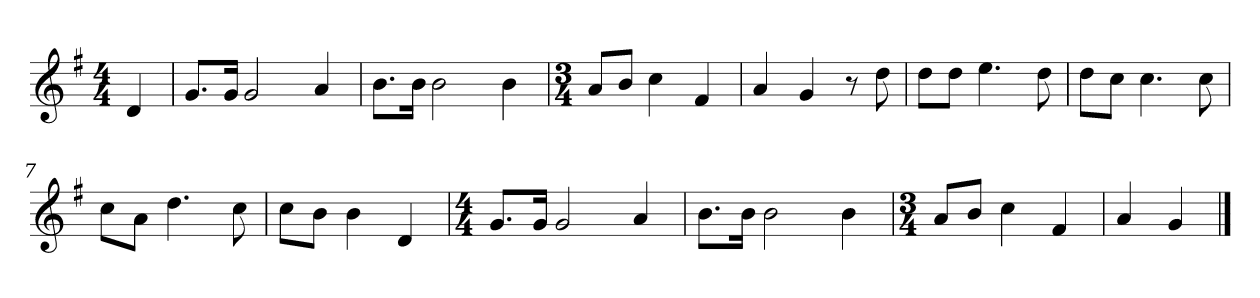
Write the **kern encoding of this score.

**kern
*part1
*staff1
*k[f#]
*M4/4
*MM120
=
4d
=1
8.gL
16gJk
2g
4a
=2
8.bL
16bJk
2b
4b
=3
*M3/4
8aL
8bJ
4cc
4f#
=4
4a
4g
8r
8dd
=5
8ddL
8ddJ
4.ee
8dd
=6
8ddL
8ccJ
4.cc
8cc
=7
8ccL
8aJ
4.dd
8cc
=8
8ccL
8bJ
4b
4d
=9
*M4/4
8.gL
16gJk
2g
4a
=10
8.bL
16bJk
2b
4b
=11
*M3/4
8aL
8bJ
4cc
4f#
=12
4a
4g
==
*-
